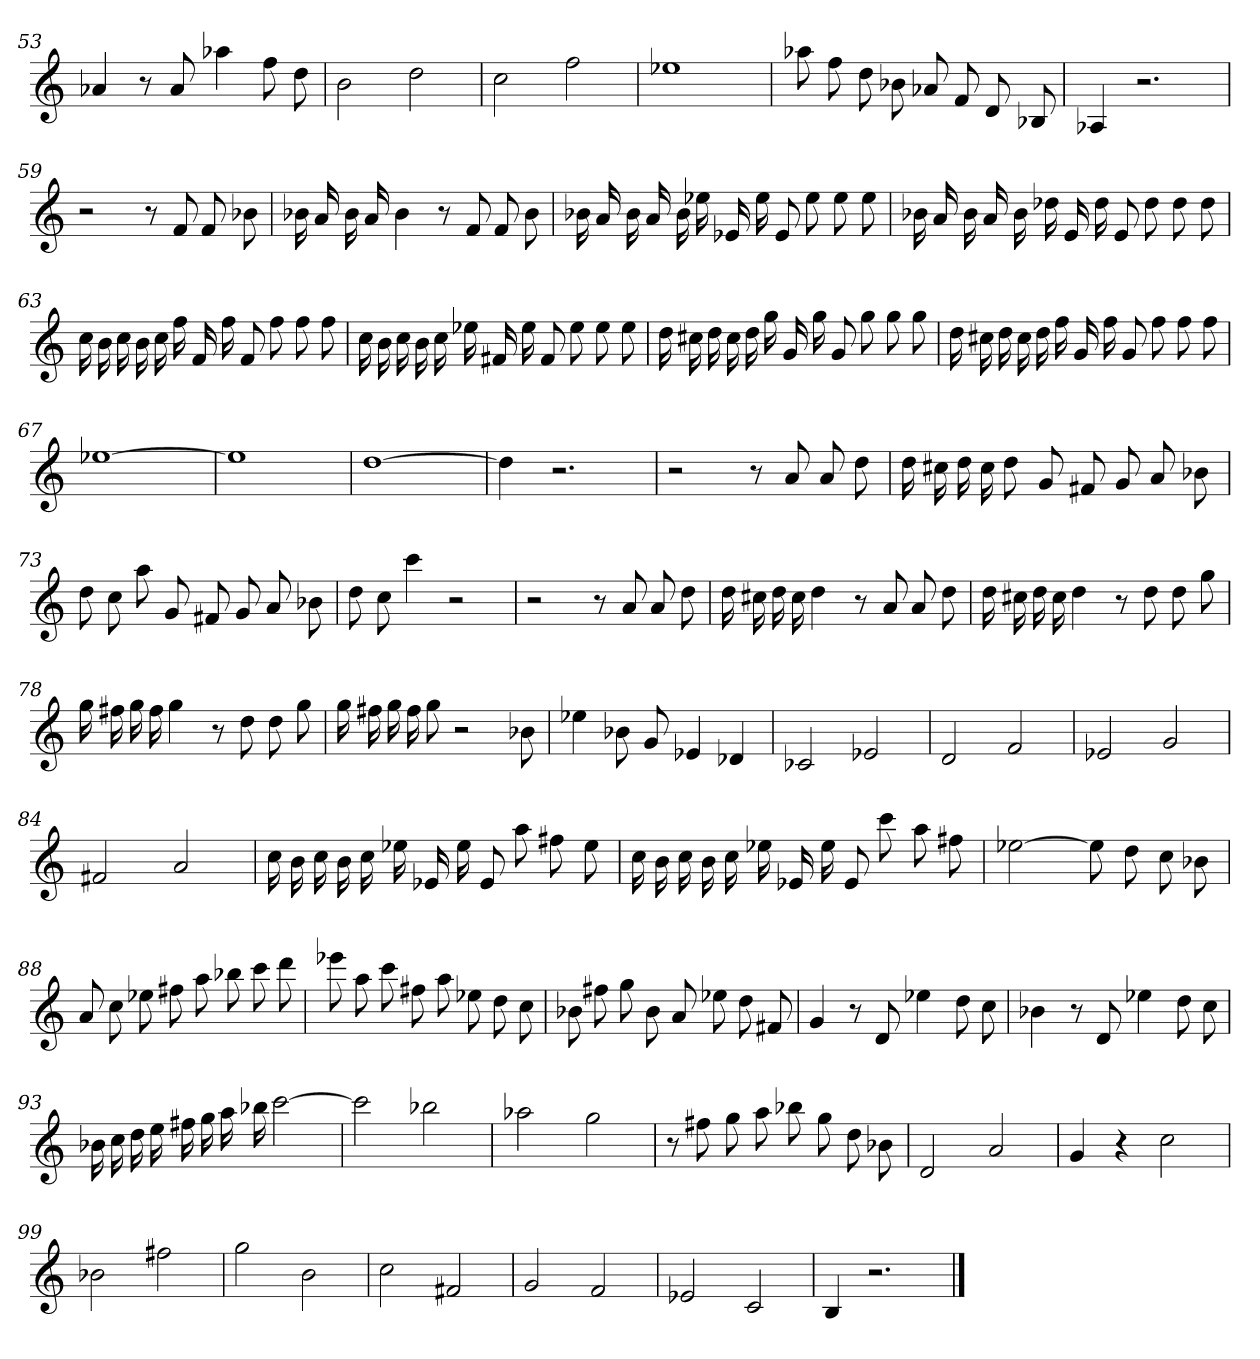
**kern
*part1
*staff1
=53
4a-X
8r
8a-
4aa-X
8ff
8dd
=54
2b
2dd
=55
2cc
2ff
=56
1ee-X
=57
8aa-X
8ff
8dd
8b-X
8a-X
8f
8d
8B-X
=58
4A-X
2.r
=59
2r
8r
8f
8f
8b-X
=60
16b-X
16a
16b-
16a
4b-
8r
8f
8f
8b-
=61
16b-X
16a
16b-
16a
16b-
16ee-X
16e-X
16ee-
8e-
8ee-
8ee-
8ee-
=62
16b-X
16a
16b-
16a
16b-
16dd-X
16e
16dd-
8e
8dd-
8dd-
8dd-
=63
16cc
16b
16cc
16b
16cc
16ff
16f
16ff
8f
8ff
8ff
8ff
=64
16cc
16b
16cc
16b
16cc
16ee-X
16f#X
16ee-
8f#
8ee-
8ee-
8ee-
=65
16dd
16cc#X
16dd
16cc#
16dd
16gg
16g
16gg
8g
8gg
8gg
8gg
=66
16dd
16cc#X
16dd
16cc#
16dd
16ff
16g
16ff
8g
8ff
8ff
8ff
=67
[1ee-X
=68
1ee-]
=69
[1dd
=70
4dd]
2.r
=71
2r
8r
8a
8a
8dd
=72
16dd
16cc#X
16dd
16cc#
8dd
8g
8f#X
8g
8a
8b-X
=73
8dd
8cc
8aa
8g
8f#X
8g
8a
8b-X
=74
8dd
8cc
4ccc
2r
=75
2r
8r
8a
8a
8dd
=76
16dd
16cc#X
16dd
16cc#
4dd
8r
8a
8a
8dd
=77
16dd
16cc#X
16dd
16cc#
4dd
8r
8dd
8dd
8gg
=78
16gg
16ff#X
16gg
16ff#
4gg
8r
8dd
8dd
8gg
=79
16gg
16ff#X
16gg
16ff#
8gg
2r
8b-X
=80
4ee-X
8b-X
8g
4e-X
4d-X
=81
2c-X
2e-X
=82
2d
2f
=83
2e-X
2g
=84
2f#X
2a
=85
16cc
16b
16cc
16b
16cc
16ee-X
16e-X
16ee-
8e-
8aa
8ff#X
8ee-
=86
16cc
16b
16cc
16b
16cc
16ee-X
16e-X
16ee-
8e-
8ccc
8aa
8ff#X
=87
[2ee-X
8ee-]
8dd
8cc
8b-X
=88
8a
8cc
8ee-X
8ff#X
8aa
8bb-X
8ccc
8ddd
=89
8eee-X
8aa
8ccc
8ff#X
8aa
8ee-X
8dd
8cc
=90
8b-X
8ff#X
8gg
8b-
8a
8ee-X
8dd
8f#X
=91
4g
8r
8d
4ee-X
8dd
8cc
=92
4b-X
8r
8d
4ee-X
8dd
8cc
=93
16b-X
16cc
16dd
16ee
16ff#X
16gg
16aa
16bb-X
[2ccc
=94
2ccc]
2bb-X
=95
2aa-X
2gg
=96
8r
8ff#X
8gg
8aa
8bb-X
8gg
8dd
8b-X
=97
2d
2a
=98
4g
4r
2cc
=99
2b-X
2ff#X
=100
2gg
2b
=101
2cc
2f#X
=102
2g
2f
=103
2e-X
2c
=104
4B
2.r
==
*-
